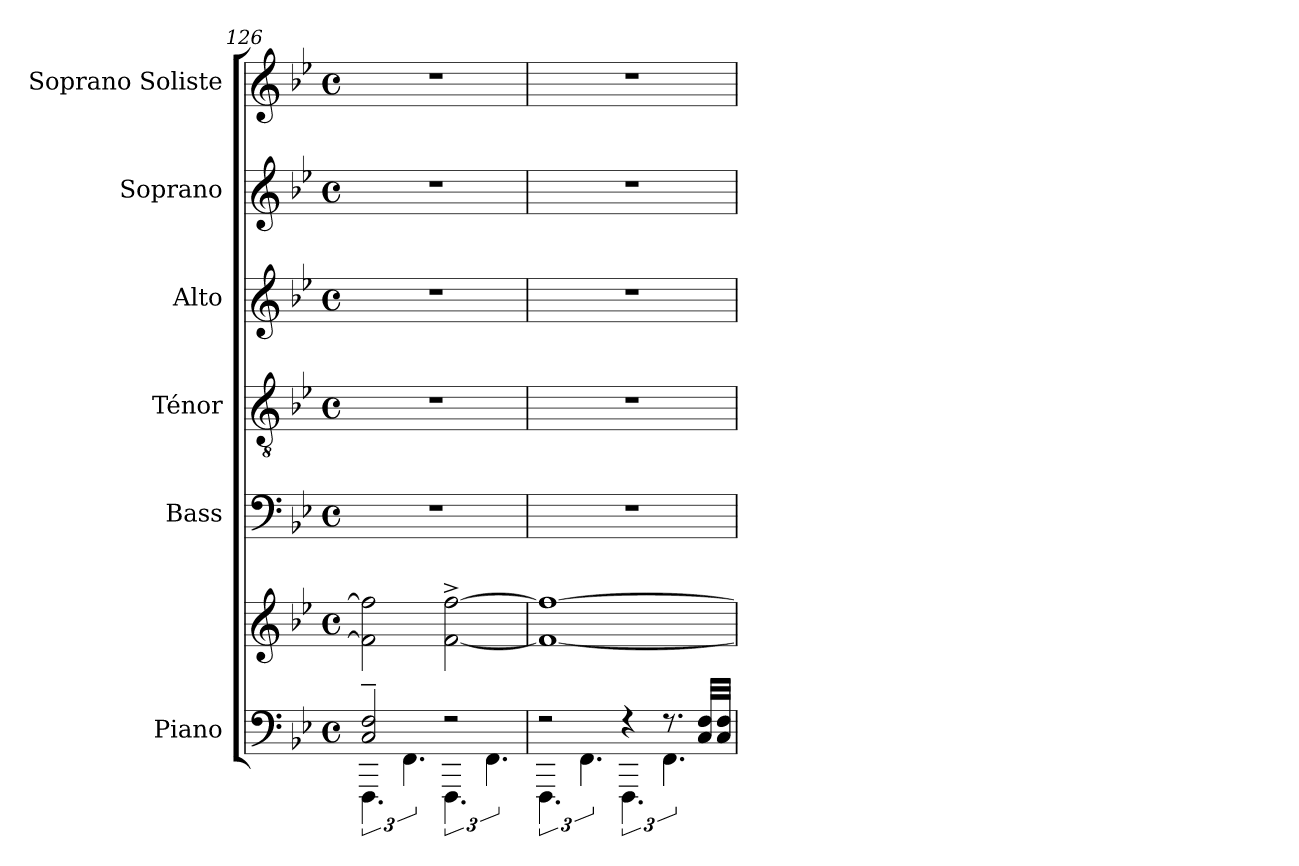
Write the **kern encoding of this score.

**kern	**kern	**kern	**kern	**kern	**kern	**kern
*part6	*part6	*part5	*part4	*part3	*part2	*part1
*staff7	*staff6	*staff5	*staff4	*staff3	*staff2	*staff1
*I"Piano	*	*I"Bass	*I"Ténor	*I"Alto	*I"Soprano	*I"Soprano Soliste
*I'Pno.	*	*I'B.	*I'T.	*I'A.	*I'S.	*
*clefF4	*clefG2	*clefF4	*clefGv2	*clefG2	*clefG2	*clefG2
*	*	*	*	*ITrd2c3	*	*
*k[b-e-]	*k[b-e-]	*k[b-e-]	*k[b-e-]	*k[f#]	*k[b-e-]	*k[b-e-]
*M4/4	*M4/4	*M4/4	*M4/4	*M4/4	*M4/4	*M4/4
*met(c)	*met(c)	*met(c)	*met(c)	*met(c)	*met(c)	*met(c)
=126	=126	=126	=126	=126	=126	=126
*^	*	*	*	*	*	*
2C/~ 2F/~	6.FFF\	2f\] 2ff\]	1r	1r	1r	1r	1r
.	6.FF\	.	.	.	.	.	.
2r	6.FFF\	[2f\^ [2ff\^	.	.	.	.	.
.	6.FF\	.	.	.	.	.	.
=127	=127	=127	=127	=127	=127	=127	=127
2r	6.FFF\	1f_ 1ff_	1r	1r	1r	1r	1r
.	6.FF\	.	.	.	.	.	.
4r	6.FFF\	.	.	.	.	.	.
8.r	6.FF\	.	.	.	.	.	.
32C/ 32F/LLL	.	.	.	.	.	.	.
32C/ 32F/JJJ	.	.	.	.	.	.	.
*v	*v	*	*	*	*	*	*
=	=	=	=	=	=	=
*-	*-	*-	*-	*-	*-	*-
